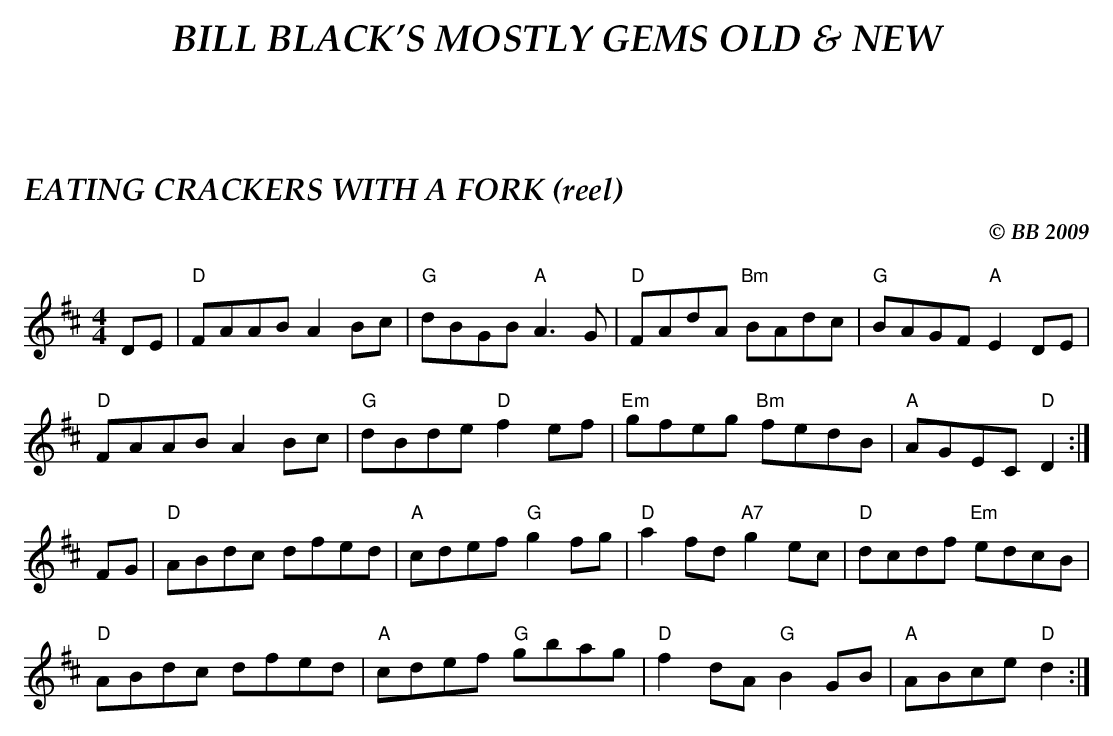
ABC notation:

X:1
T:EATING CRACKERS WITH A FORK (reel)
C:© BB 2009
M:4/4
Q:1/4=180
K:D
DE|"D" FAAB A2 Bc|"G"dBGB "A"A3G|"D"FAdA "Bm"BAdc|"G"BAGF "A"E2 DE|
"D" FAAB A2 Bc|"G"dBde "D"f2 ef|"Em"gfeg "Bm"fedB| "A"AGEC "D"D2 :|
FG|"D"ABdc dfed|"A"cdef "G"g2 fg| "D"a2 fd "A7"g2 ec|"D"dcdf "Em"edcB|
"D" ABdc dfed|"A"cdef "G"gbag|"D"f2 dA "G"B2 GB|"A"ABce "D"d2 :|
